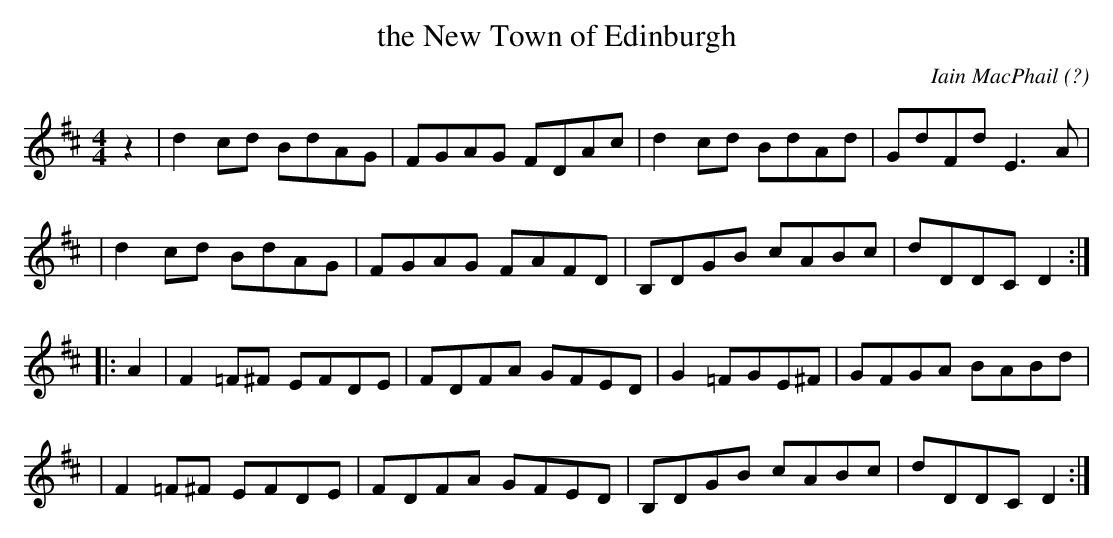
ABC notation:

X:1
T: the New Town of Edinburgh
C:Iain MacPhail (?)
M:4/4
L:1/8
K:D
z2 \
| d2 cd BdAG | FGAG FDAc | d2 cd BdAd | GdFd E3 A |
| d2 cd BdAG | FGAG FAFD | B,DGB cABc | dDDC D2 :|
|: A2 | F2 =F^F EFDE | FDFA GFED | G2 =FGE^F | GFGA BABd |
| F2 =F^F EFDE | FDFA GFED | B,DGB cABc | dDDC D2 :|
